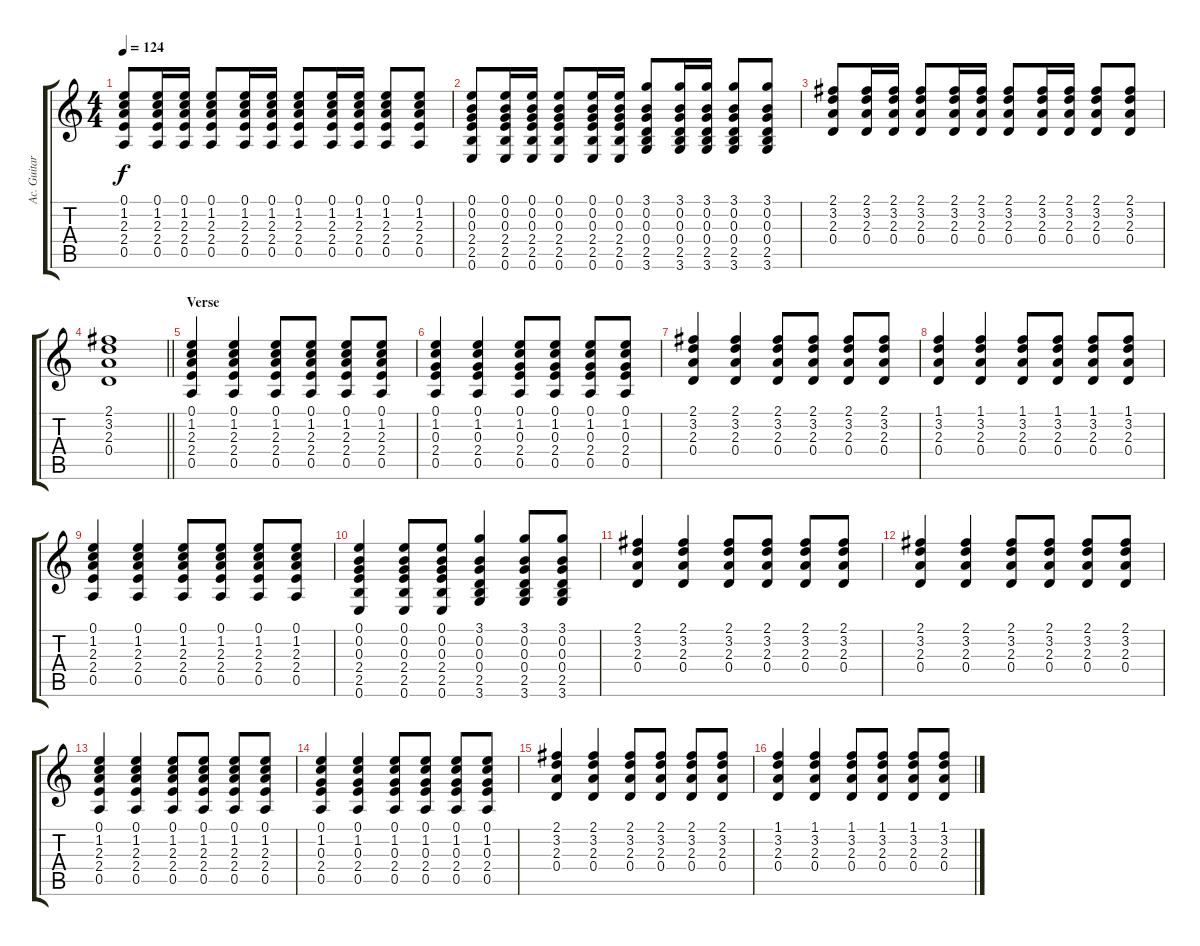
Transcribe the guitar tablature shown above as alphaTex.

\track ("Ac. Guitar" "Ac. Guitar") {instrument acousticguitarsteel}
\staff {score tabs}
\tuning (E4 B3 G3 D3 A2 E2) {hide}
\ts (4 4)
\tempo 124
\clef g2
\ks c
(0.1 1.2 2.3 2.4 0.5).8{dy f} (0.1 1.2 2.3 2.4 0.5).16 (0.1 1.2 2.3 2.4 0.5).16 (0.1 1.2 2.3 2.4 0.5).8 (0.1 1.2 2.3 2.4 0.5).16 (0.1 1.2 2.3 2.4 0.5).16 (0.1 1.2 2.3 2.4 0.5).8 (0.1 1.2 2.3 2.4 0.5).16 (0.1 1.2 2.3 2.4 0.5).16 (0.1 1.2 2.3 2.4 0.5).8 (0.1 1.2 2.3 2.4 0.5).8 |
(0.1 0.2 0.3 2.4 2.5 0.6).8 (0.1 0.2 0.3 2.4 2.5 0.6).16 (0.1 0.2 0.3 2.4 2.5 0.6).16 (0.1 0.2 0.3 2.4 2.5 0.6).8 (0.1 0.2 0.3 2.4 2.5 0.6).16 (0.1 0.2 0.3 2.4 2.5 0.6).16 (3.1 0.2 0.3 0.4 2.5 3.6).8 (3.1 0.2 0.3 0.4 2.5 3.6).16 (3.1 0.2 0.3 0.4 2.5 3.6).16 (3.1 0.2 0.3 0.4 2.5 3.6).8 (3.1 0.2 0.3 0.4 2.5 3.6).8 |
(2.1 3.2 2.3 0.4).8 (2.1 3.2 2.3 0.4).16 (2.1 3.2 2.3 0.4).16 (2.1 3.2 2.3 0.4).8 (2.1 3.2 2.3 0.4).16 (2.1 3.2 2.3 0.4).16 (2.1 3.2 2.3 0.4).8 (2.1 3.2 2.3 0.4).16 (2.1 3.2 2.3 0.4).16 (2.1 3.2 2.3 0.4).8 (2.1 3.2 2.3 0.4).8 |
\barLineRight lightlight
(2.1 3.2 2.3 0.4).1 |
\section ("" "Verse")
(0.1 1.2 2.3 2.4 0.5).4 (0.1 1.2 2.3 2.4 0.5).4 (0.1 1.2 2.3 2.4 0.5).8 (0.1 1.2 2.3 2.4 0.5).8 (0.1 1.2 2.3 2.4 0.5).8 (0.1 1.2 2.3 2.4 0.5).8 |
(0.1 1.2 0.3 2.4 0.5).4 (0.1 1.2 0.3 2.4 0.5).4 (0.1 1.2 0.3 2.4 0.5).8 (0.1 1.2 0.3 2.4 0.5).8 (0.1 1.2 0.3 2.4 0.5).8 (0.1 1.2 0.3 2.4 0.5).8 |
(2.1 3.2 2.3 0.4).4 (2.1 3.2 2.3 0.4).4 (2.1 3.2 2.3 0.4).8 (2.1 3.2 2.3 0.4).8 (2.1 3.2 2.3 0.4).8 (2.1 3.2 2.3 0.4).8 |
(1.1 3.2 2.3 0.4).4 (1.1 3.2 2.3 0.4).4 (1.1 3.2 2.3 0.4).8 (1.1 3.2 2.3 0.4).8 (1.1 3.2 2.3 0.4).8 (1.1 3.2 2.3 0.4).8 |
(0.1 1.2 2.3 2.4 0.5).4 (0.1 1.2 2.3 2.4 0.5).4 (0.1 1.2 2.3 2.4 0.5).8 (0.1 1.2 2.3 2.4 0.5).8 (0.1 1.2 2.3 2.4 0.5).8 (0.1 1.2 2.3 2.4 0.5).8 |
(0.1 0.2 0.3 2.4 2.5 0.6).4 (0.1 0.2 0.3 2.4 2.5 0.6).8 (0.1 0.2 0.3 2.4 2.5 0.6).8 (3.1 0.2 0.3 0.4 2.5 3.6).4 (3.1 0.2 0.3 0.4 2.5 3.6).8 (3.1 0.2 0.3 0.4 2.5 3.6).8 |
(2.1 3.2 2.3 0.4).4 (2.1 3.2 2.3 0.4).4 (2.1 3.2 2.3 0.4).8 (2.1 3.2 2.3 0.4).8 (2.1 3.2 2.3 0.4).8 (2.1 3.2 2.3 0.4).8 |
(2.1 3.2 2.3 0.4).4 (2.1 3.2 2.3 0.4).4 (2.1 3.2 2.3 0.4).8 (2.1 3.2 2.3 0.4).8 (2.1 3.2 2.3 0.4).8 (2.1 3.2 2.3 0.4).8 |
(0.1 1.2 2.3 2.4 0.5).4 (0.1 1.2 2.3 2.4 0.5).4 (0.1 1.2 2.3 2.4 0.5).8 (0.1 1.2 2.3 2.4 0.5).8 (0.1 1.2 2.3 2.4 0.5).8 (0.1 1.2 2.3 2.4 0.5).8 |
(0.1 1.2 0.3 2.4 0.5).4 (0.1 1.2 0.3 2.4 0.5).4 (0.1 1.2 0.3 2.4 0.5).8 (0.1 1.2 0.3 2.4 0.5).8 (0.1 1.2 0.3 2.4 0.5).8 (0.1 1.2 0.3 2.4 0.5).8 |
(2.1 3.2 2.3 0.4).4 (2.1 3.2 2.3 0.4).4 (2.1 3.2 2.3 0.4).8 (2.1 3.2 2.3 0.4).8 (2.1 3.2 2.3 0.4).8 (2.1 3.2 2.3 0.4).8 |
(1.1 3.2 2.3 0.4).4 (1.1 3.2 2.3 0.4).4 (1.1 3.2 2.3 0.4).8 (1.1 3.2 2.3 0.4).8 (1.1 3.2 2.3 0.4).8 (1.1 3.2 2.3 0.4).8
